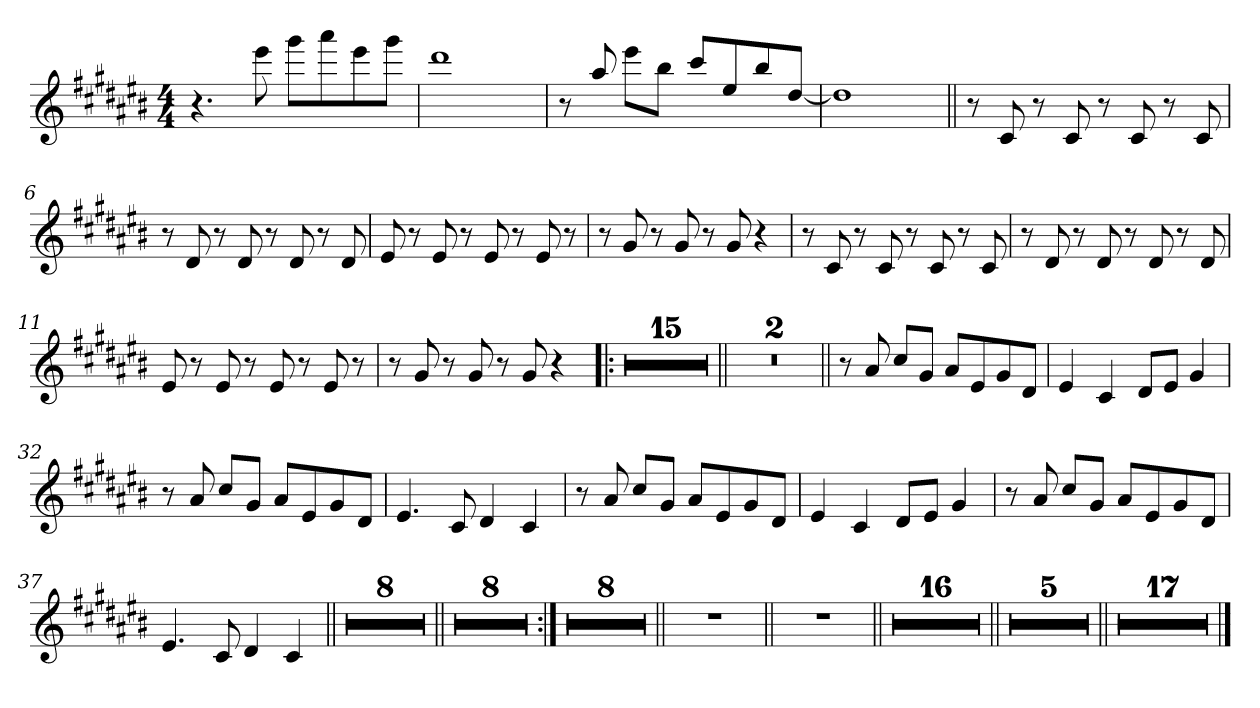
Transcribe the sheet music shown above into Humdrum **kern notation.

**kern
*part1
*staff1
!!LO:PB:g=z
*clefG2
*k[f#c#g#d#a#e#b#]
*C#:
*M4/4
=1
4.r
8eee#i\
8ggg#i\L
8aaa#i\
8eee#i\
8ggg#i\J
=2
1ddd#i
=3
8r
8aa#i/
8eee#i\L
8bb#i\J
8ccc#i/L
8ee#i/
8bb#i/
[<8dd#i/J
=4
1dd#i]
=5||
8r
8c#i/
8r
8c#i/
8r
8c#i/
8r
8c#i/
=6
8r
8d#i/
8r
8d#i/
8r
8d#i/
8r
8d#i/
!!LO:LB:g=z
=7
8e#i/
8r
8e#i/
8r
8e#i/
8r
8e#i/
8r
=8
8r
8g#i/
8r
8g#i/
8r
8g#i/
4r
=9
8r
8c#i/
8r
8c#i/
8r
8c#i/
8r
8c#i/
=10
8r
8d#i/
8r
8d#i/
8r
8d#i/
8r
8d#i/
=11
8e#i/
8r
8e#i/
8r
8e#i/
8r
8e#i/
8r
!!LO:LB:g=z
=12
8r
8g#i/
8r
8g#i/
8r
8g#i/
4r
=13!|:
1r
=14
1r
=15
1r
=16
1r
=17
1r
=18
1r
=19
1r
=20
1r
=21
1r
!!LO:LB:g=z
=22
1r
=23
1r
=24
1r
=25
1r
=26
1r
=27
1r
=28||
1r
=29
1r
=30||
8r
8a#i/
8cc#i/L
8g#i/J
8a#i/L
8e#i/
8g#i/
8d#i/J
!!LO:LB:g=z
=31
4e#i/
4c#i/
8d#i/L
8e#i/J
4g#i/
=32
8r
8a#i/
8cc#i/L
8g#i/J
8a#i/L
8e#i/
8g#i/
8d#i/J
=33
4.e#i/
8c#i/
4d#i/
4c#i/
=34
8r
8a#i/
8cc#i/L
8g#i/J
8a#i/L
8e#i/
8g#i/
8d#i/J
!!LO:LB:g=z
=35
4e#i/
4c#i/
8d#i/L
8e#i/J
4g#i/
=36
8r
8a#i/
8cc#i/L
8g#i/J
8a#i/L
8e#i/
8g#i/
8d#i/J
=37
4.e#i/
8c#i/
4d#i/
4c#i/
!!LO:LB:g=z
=38||
1r
=39
1r
=40
1r
=41
1r
=42
1r
=43
1r
=44
1r
=45
1r
=46||
1r
=47
1r
=48
1r
=49
1r
=50
1r
=51
1r
=52
1r
=53
1r
!!LO:LB:g=z
=54:|!
1r
=55
1r
=56
1r
=57
1r
=58
1r
=59
1r
=60
1r
=61
1r
=62||
1r
=63||
1r
!!LO:LB:g=z
=64||
1r
=65
1r
=66
1r
=67
1r
=68
1r
=69
1r
=70
1r
=71
1r
=72
1r
=73
1r
=74
1r
!!LO:LB:g=z
=75
1r
=76
1r
=77
1r
=78
1r
=79
1r
=80||
1r
=81
1r
=82
1r
=83
1r
=84
1r
=85||
1r
!!LO:LB:g=z
=86
1r
=87
1r
=88
1r
=89
1r
=90
1r
=91
1r
=92
1r
=93
1r
!!LO:LB:g=z
=94
1r
=95
1r
=96
1r
=97
1r
=98
1r
=99
1r
=100
1r
=101
1r
==
*-
